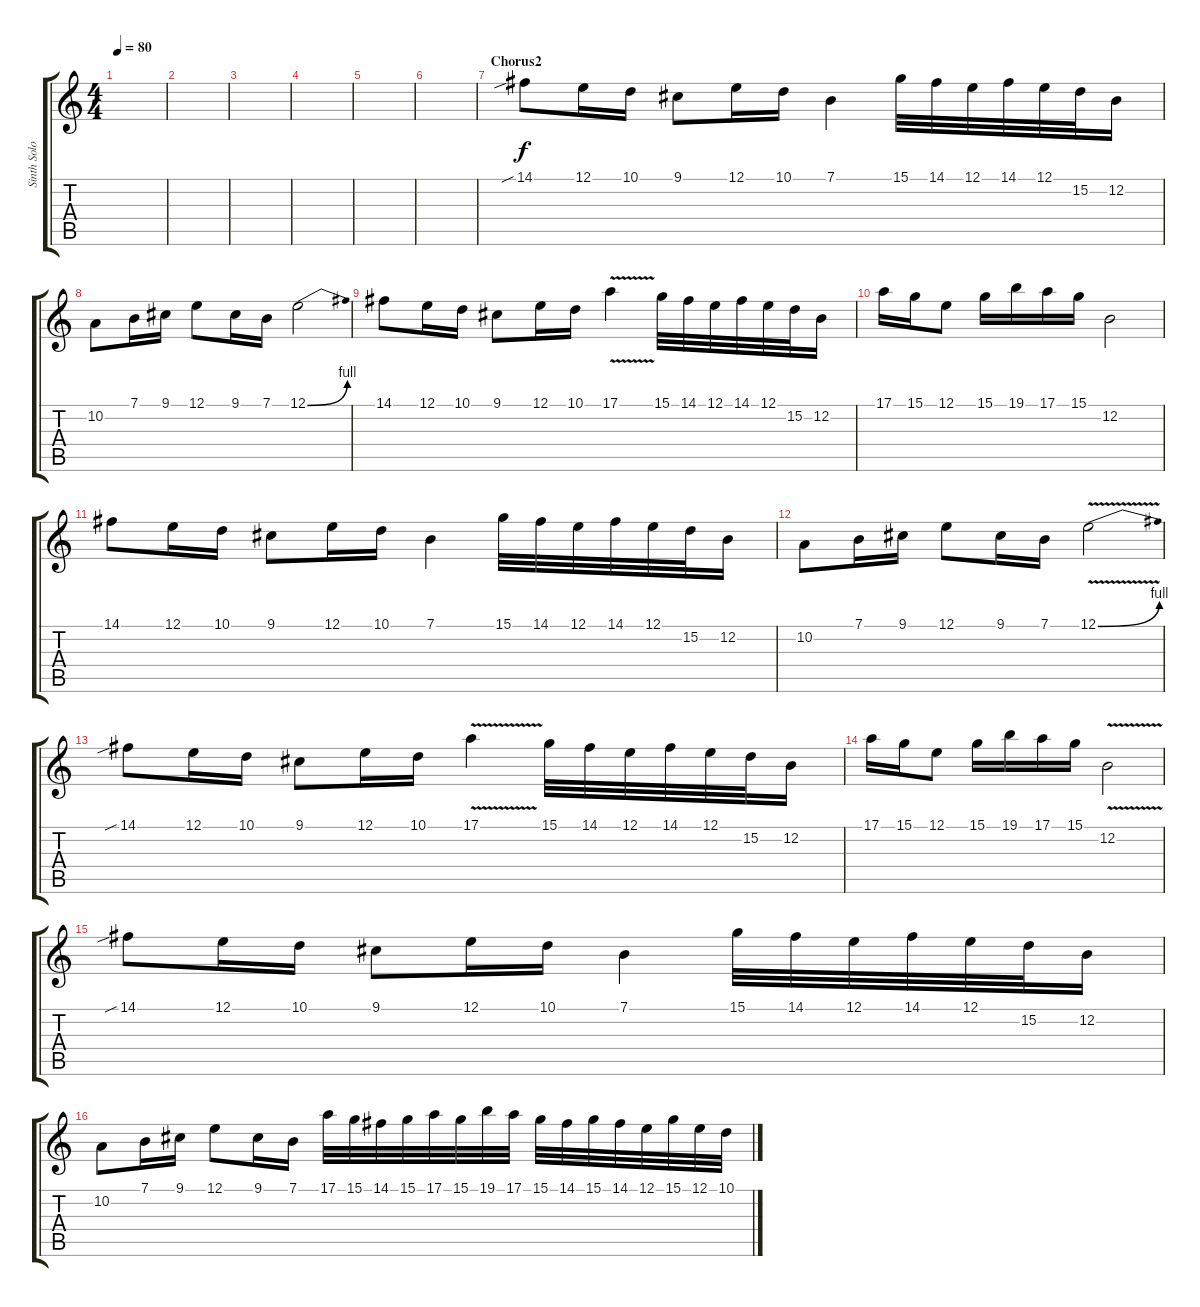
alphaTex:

\track ("Sinth Solo" "Sinth Solo") {instrument lead1square}
\staff {score tabs}
\tuning (E4 B3 G3 D3 A2 E2) {hide}
\ts (4 4)
\tempo 80
\clef g2
\ks c
|
|
|
|
|
|
\section ("" "Chorus2")
14.1{sib}.8 12.1.16 10.1.16 9.1.8 12.1.16 10.1.16 7.1.4 15.1.32 14.1.32 12.1.32 14.1.32 12.1.32 15.2.32 12.2.16 |
10.2.8 7.1.16 9.1.16 12.1.8 9.1.16 7.1.16 12.1{be (bend 0 0 60 4)}.2 |
14.1.8 12.1.16 10.1.16 9.1.8 12.1.16 10.1.16 17.1{v}.4 15.1.32 14.1.32 12.1.32 14.1.32 12.1.32 15.2.32 12.2.16 |
17.1.16 15.1.16 12.1.8 15.1.16 19.1.16 17.1.16 15.1.16 12.2.2 |
14.1.8 12.1.16 10.1.16 9.1.8 12.1.16 10.1.16 7.1.4 15.1.32 14.1.32 12.1.32 14.1.32 12.1.32 15.2.32 12.2.16 |
10.2.8 7.1.16 9.1.16 12.1.8 9.1.16 7.1.16 12.1{be (bend 0 0 60 4) v}.2 |
14.1{sib}.8 12.1.16 10.1.16 9.1.8 12.1.16 10.1.16 17.1{v}.4 15.1.32 14.1.32 12.1.32 14.1.32 12.1.32 15.2.32 12.2.16 |
17.1.16 15.1.16 12.1.8 15.1.16 19.1.16 17.1.16 15.1.16 12.2{v}.2 |
14.1{sib}.8{instrument lead2sawtooth} 12.1.16 10.1.16 9.1.8 12.1.16 10.1.16 7.1.4 15.1.32 14.1.32 12.1.32 14.1.32 12.1.32 15.2.32 12.2.16 |
10.2.8 7.1.16 9.1.16 12.1.8 9.1.16 7.1.16 17.1.32 15.1.32 14.1.32 15.1.32 17.1.32 15.1.32 19.1.32 17.1.32 15.1.32 14.1.32 15.1.32 14.1.32 12.1.32 15.1.32 12.1.32 10.1.32
